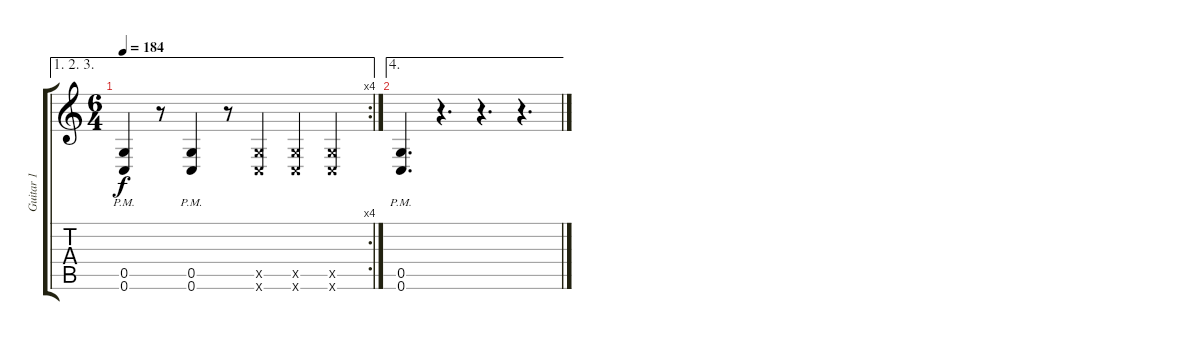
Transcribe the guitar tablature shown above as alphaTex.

\track ("Guitar 1" "Guitar 1") {instrument distortionguitar}
\staff {score tabs}
\tuning (E4 C4 G3 C3 G2 C2) {hide}
\ae (1 2 3)
\rc 4
\ts (6 4)
\tempo 184
\clef g2
\ks c
(0.5{pm} 0.6{pm}).4{dy f} r.8 (0.5{pm} 0.6{pm}).4 r.8 (0.5{x} 0.6{x}).4 (0.5{x} 0.6{x}).4 (0.5{x} 0.6{x}).4 |
\ae 4
(0.5{pm} 0.6{pm}).4{d} r.4{d} r.4{d} r.4{d}
